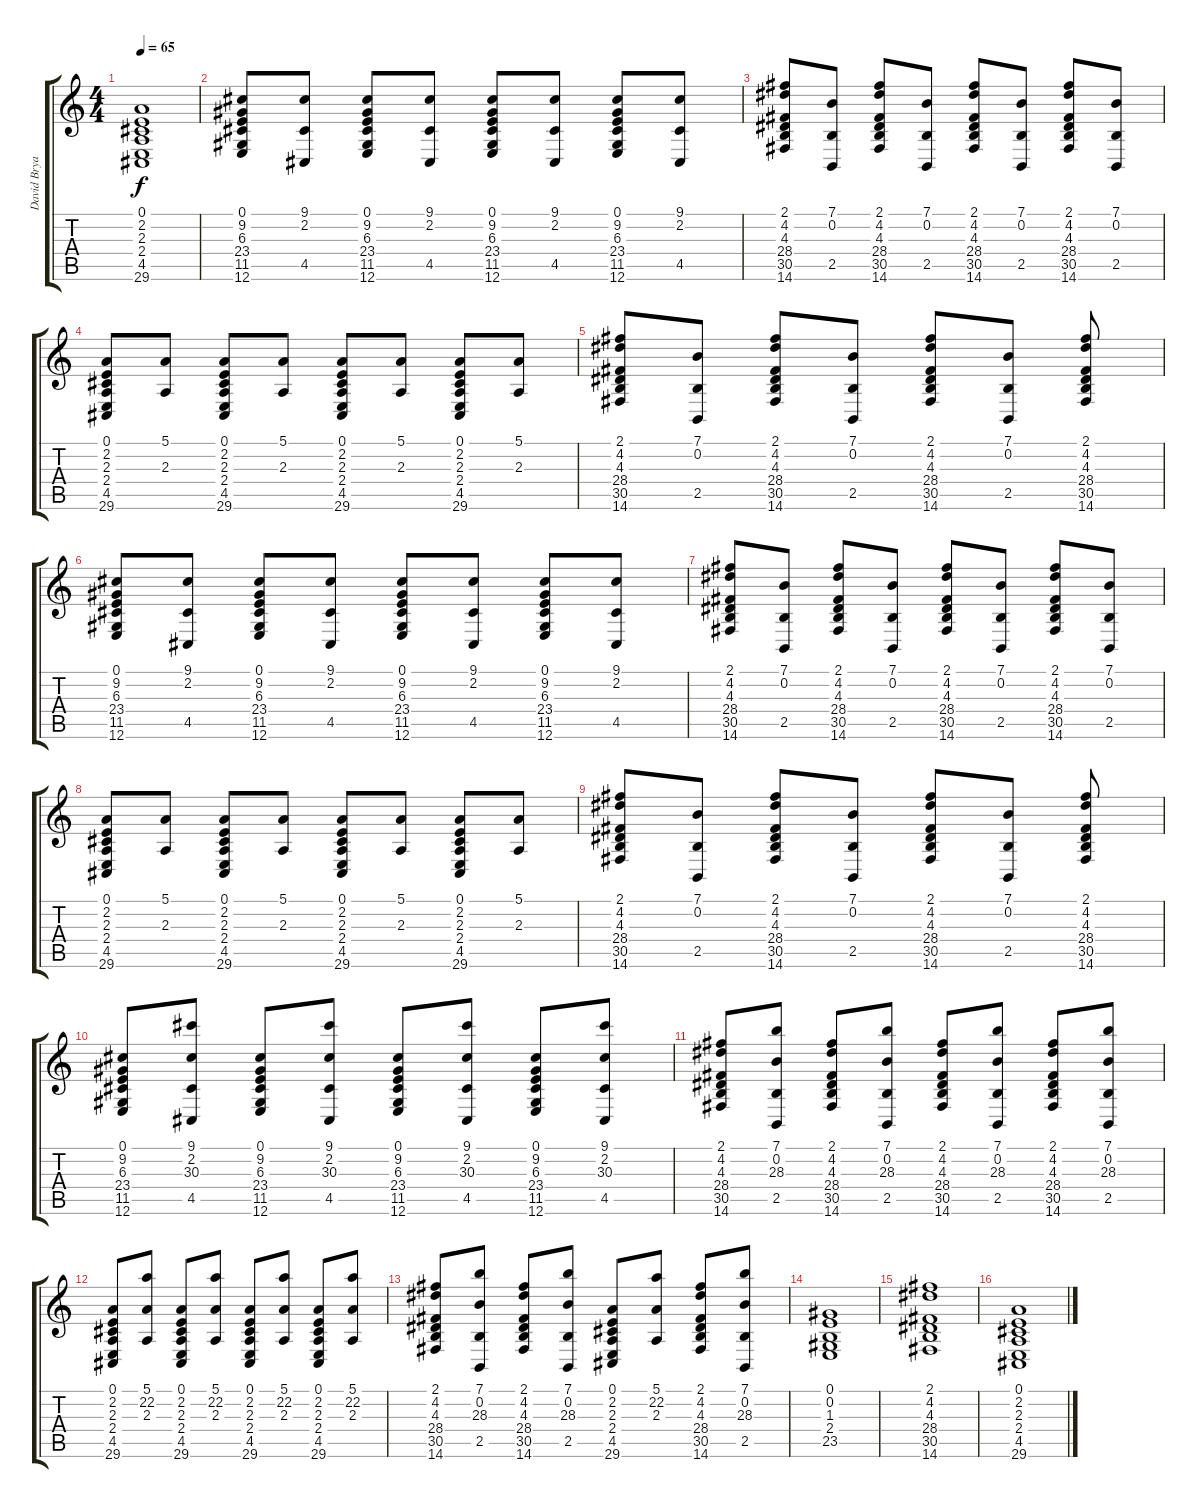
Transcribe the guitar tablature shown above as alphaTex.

\track ("David Bryan" "David Brya") {instrument acousticgrandpiano bank 66}
\staff {score tabs}
\tuning (E4 B3 G3 D3 A2 E2) {hide}
\ts (4 4)
\tempo 65
\clef g2
\ks c
(0.1 2.2 2.3 2.4 4.5 29.6).1{dy f} |
(0.1 9.2 6.3 23.4 11.5 12.6).8 (9.1 2.2 4.5).8 (0.1 9.2 6.3 23.4 11.5 12.6).8 (9.1 2.2 4.5).8 (0.1 9.2 6.3 23.4 11.5 12.6).8 (9.1 2.2 4.5).8 (0.1 9.2 6.3 23.4 11.5 12.6).8 (9.1 2.2 4.5).8 |
(2.1 4.2 4.3 28.4 30.5 14.6).8 (7.1 0.2 2.5).8 (2.1 4.2 4.3 28.4 30.5 14.6).8 (7.1 0.2 2.5).8 (2.1 4.2 4.3 28.4 30.5 14.6).8 (7.1 0.2 2.5).8 (2.1 4.2 4.3 28.4 30.5 14.6).8 (7.1 0.2 2.5).8 |
(0.1 2.2 2.3 2.4 4.5 29.6).8 (5.1 2.3).8 (0.1 2.2 2.3 2.4 4.5 29.6).8 (5.1 2.3).8 (0.1 2.2 2.3 2.4 4.5 29.6).8 (5.1 2.3).8 (0.1 2.2 2.3 2.4 4.5 29.6).8 (5.1 2.3).8 |
(2.1 4.2 4.3 28.4 30.5 14.6).8 (7.1 0.2 2.5).8 (2.1 4.2 4.3 28.4 30.5 14.6).8 (7.1 0.2 2.5).8 (2.1 4.2 4.3 28.4 30.5 14.6).8 (7.1 0.2 2.5).8 (2.1 4.2 4.3 28.4 30.5 14.6).8 |
(0.1 9.2 6.3 23.4 11.5 12.6).8 (9.1 2.2 4.5).8 (0.1 9.2 6.3 23.4 11.5 12.6).8 (9.1 2.2 4.5).8 (0.1 9.2 6.3 23.4 11.5 12.6).8 (9.1 2.2 4.5).8 (0.1 9.2 6.3 23.4 11.5 12.6).8 (9.1 2.2 4.5).8 |
(2.1 4.2 4.3 28.4 30.5 14.6).8 (7.1 0.2 2.5).8 (2.1 4.2 4.3 28.4 30.5 14.6).8 (7.1 0.2 2.5).8 (2.1 4.2 4.3 28.4 30.5 14.6).8 (7.1 0.2 2.5).8 (2.1 4.2 4.3 28.4 30.5 14.6).8 (7.1 0.2 2.5).8 |
(0.1 2.2 2.3 2.4 4.5 29.6).8 (5.1 2.3).8 (0.1 2.2 2.3 2.4 4.5 29.6).8 (5.1 2.3).8 (0.1 2.2 2.3 2.4 4.5 29.6).8 (5.1 2.3).8 (0.1 2.2 2.3 2.4 4.5 29.6).8 (5.1 2.3).8 |
(2.1 4.2 4.3 28.4 30.5 14.6).8 (7.1 0.2 2.5).8 (2.1 4.2 4.3 28.4 30.5 14.6).8 (7.1 0.2 2.5).8 (2.1 4.2 4.3 28.4 30.5 14.6).8 (7.1 0.2 2.5).8 (2.1 4.2 4.3 28.4 30.5 14.6).8 |
(0.1 9.2 6.3 23.4 11.5 12.6).8 (9.1 2.2 30.3 4.5).8 (0.1 9.2 6.3 23.4 11.5 12.6).8 (9.1 2.2 30.3 4.5).8 (0.1 9.2 6.3 23.4 11.5 12.6).8 (9.1 2.2 30.3 4.5).8 (0.1 9.2 6.3 23.4 11.5 12.6).8 (9.1 2.2 30.3 4.5).8 |
(2.1 4.2 4.3 28.4 30.5 14.6).8 (7.1 0.2 28.3 2.5).8 (2.1 4.2 4.3 28.4 30.5 14.6).8 (7.1 0.2 28.3 2.5).8 (2.1 4.2 4.3 28.4 30.5 14.6).8 (7.1 0.2 28.3 2.5).8 (2.1 4.2 4.3 28.4 30.5 14.6).8 (7.1 0.2 28.3 2.5).8 |
(0.1 2.2 2.3 2.4 4.5 29.6).8 (5.1 22.2 2.3).8 (0.1 2.2 2.3 2.4 4.5 29.6).8 (5.1 22.2 2.3).8 (0.1 2.2 2.3 2.4 4.5 29.6).8 (5.1 22.2 2.3).8 (0.1 2.2 2.3 2.4 4.5 29.6).8 (5.1 22.2 2.3).8 |
(2.1 4.2 4.3 28.4 30.5 14.6).8 (7.1 0.2 28.3 2.5).8 (2.1 4.2 4.3 28.4 30.5 14.6).8 (7.1 0.2 28.3 2.5).8 (0.1 2.2 2.3 2.4 4.5 29.6).8 (5.1 22.2 2.3).8 (2.1 4.2 4.3 28.4 30.5 14.6).8 (7.1 0.2 28.3 2.5).8 |
(0.1 0.2 1.3 2.4 23.5).1 |
(2.1 4.2 4.3 28.4 30.5 14.6).1 |
(0.1 2.2 2.3 2.4 4.5 29.6).1
